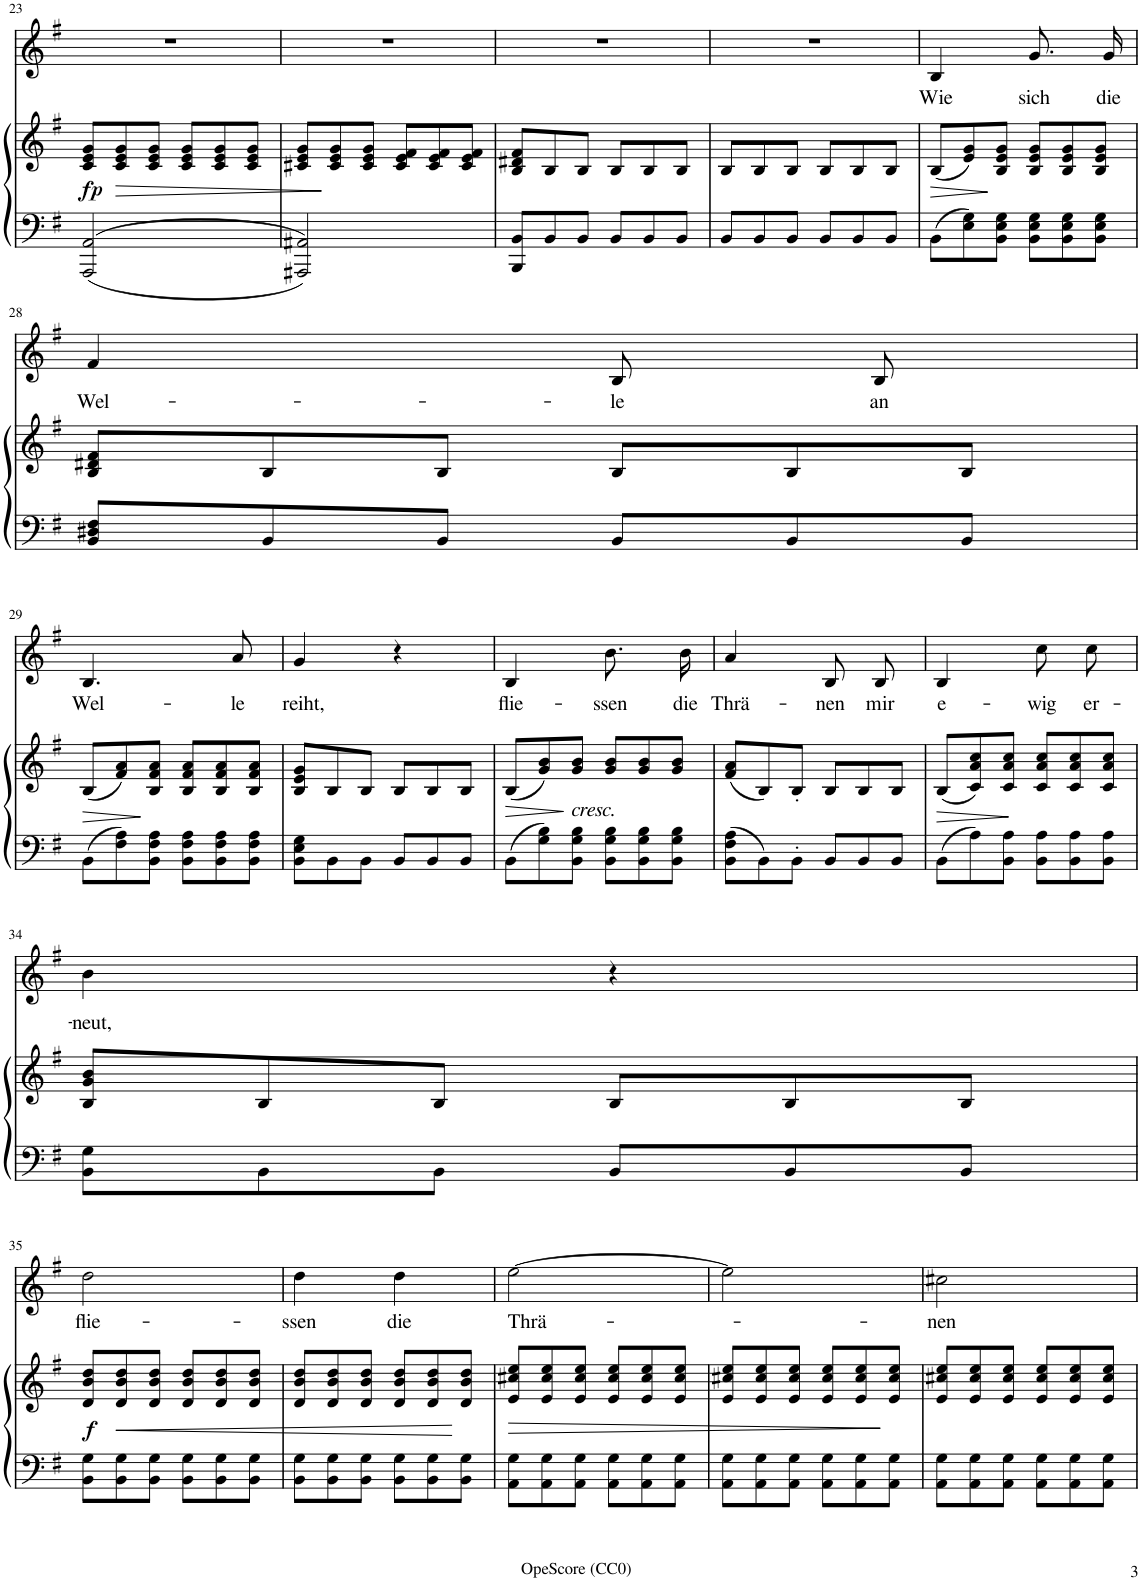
**kern	**kern	**dynam	**kern	**text
*part2	*part2	*part2	*part1	*part1
*staff3	*staff2	*staff2/3	*staff1	*staff1
*I"Piano	*	*	*I"Voice	*
*I'Pno	*	*	*	*
!!LO:PB:g=z
*clefF4	*clefG2	*	*clefG2	*
*k[f#]	*k[f#]	*	*k[f#]	*
*M2/4	*M2/4	*	*M2/4	*
*	*Xbrackettup	*	*	*
=23	=23	=23	=23	=23
!	!	!LO:DY:b	!	!
2AAA/ 2AA/	12c/ 12e/ 12g/L	fp	2r	.
!	!	!LO:HP:b	!	!
.	12c/ 12e/ 12g/	>	.	.
.	12c/ 12e/ 12g/J	.	.	.
.	12c/ 12e/ 12g/L	.	.	.
.	12c/ 12e/ 12g/	.	.	.
.	12c/ 12e/ 12g/J	.	.	.
=24	=24	=24	=24	=24
2AAA#X/ 2AA#X/	12c#X/ 12e/ 12g/L	.	2r	.
.	12c#/ 12e/ 12g/	]	.	.
.	12c#/ 12e/ 12g/J	.	.	.
.	12c#/ 12e/ 12f#/L	.	.	.
.	12c#/ 12e/ 12f#/	.	.	.
.	12c#/ 12e/ 12f#/J	.	.	.
=25	=25	=25	=25	=25
*Xbrackettup	*	*	*	*
12BBB/ 12BB/L	12B/ 12d#X/ 12f#/L	.	2r	.
12BB/	12B/	.	.	.
12BB/J	12B/J	.	.	.
12BB/L	12B/L	.	.	.
12BB/	12B/	.	.	.
12BB/J	12B/J	.	.	.
=26	=26	=26	=26	=26
12BB/L	12B/L	.	2r	.
12BB/	12B/	.	.	.
12BB/J	12B/J	.	.	.
12BB/L	12B/L	.	.	.
12BB/	12B/	.	.	.
12BB/J	12B/J	.	.	.
=27	=27	=27	=27	=27
!	!	!LO:HP:b	!	!LO:LY:b
12BB\L	(12B/L	>	4B/	Wie
12E\ 12G\	12e/ 12g/)	.	.	.
12BB\ 12E\ 12G\J	12B/ 12e/ 12g/J	]	.	.
!	!	!	!	!LO:LY:b
12BB\ 12E\ 12G\L	12B/ 12e/ 12g/L	.	8.g/L	sich
12BB\ 12E\ 12G\	12B/ 12e/ 12g/	.	.	.
12BB\ 12E\ 12G\J	12B/ 12e/ 12g/J	.	.	.
!	!	!	!	!LO:LY:b
.	.	.	16g/Jk	die
!!LO:LB:g=z
=28	=28	=28	=28	=28
!	!	!	!	!LO:LY:b
12BB/ 12D#X/ 12F#/L	12B/ 12d#X/ 12f#/L	.	4f#/	Wel-
12BB/	12B/	.	.	.
12BB/J	12B/J	.	.	.
!	!	!	!	!LO:LY:b
12BB/L	12B/L	.	8B/L	-le
12BB/	12B/	.	.	.
!	!	!	!	!LO:LY:b
.	.	.	8B/J	an
12BB/J	12B/J	.	.	.
!!LO:LB:g=z
=29	=29	=29	=29	=29
!	!	!LO:HP:b	!	!LO:LY:b
12BB\L	(12B/L	>	4.B/	Wel-
12F#\ 12A\	12f#/ 12a/)	.	.	.
12BB\ 12F#\ 12A\J	12B/ 12f#/ 12a/J	]	.	.
12BB\ 12F#\ 12A\L	12B/ 12f#/ 12a/L	.	.	.
12BB\ 12F#\ 12A\	12B/ 12f#/ 12a/	.	.	.
!	!	!	!	!LO:LY:b
.	.	.	8a/	-le
12BB\ 12F#\ 12A\J	12B/ 12f#/ 12a/J	.	.	.
=30	=30	=30	=30	=30
!	!	!	!	!LO:LY:b
12BB\ 12E\ 12G\L	12B/ 12e/ 12g/L	.	4g/	reiht,
12BB\	12B/	.	.	.
12BB\J	12B/J	.	.	.
12BB/L	12B/L	.	4r	.
12BB/	12B/	.	.	.
12BB/J	12B/J	.	.	.
=31	=31	=31	=31	=31
!	!	!LO:HP:b	!	!LO:LY:b
12BB\L	(12B/L	>	4B/	flie-
12G\ 12B\	12g/ 12b/)	.	.	.
!	!LO:TX:b:i:t=cresc.	!	!	!
12BB\ 12G\ 12B\J	12g/ 12b/J	]	.	.
!	!	!	!	!LO:LY:b
12BB\ 12G\ 12B\L	12g/ 12b/L	.	8.b\L	-ssen
12BB\ 12G\ 12B\	12g/ 12b/	.	.	.
12BB\ 12G\ 12B\J	12g/ 12b/J	.	.	.
!	!	!	!	!LO:LY:b
.	.	.	16b\Jk	die
=32	=32	=32	=32	=32
!	!	!	!	!LO:LY:b
12BB\ 12F#\ 12A\L	(12f#/ 12a/L	.	4a/	Thrä-
12BB\	12B/)	.	.	.
12BB'\J	12B'/J	.	.	.
!	!	!	!	!LO:LY:b
12BB/L	12B/L	.	8B/L	-nen
12BB/	12B/	.	.	.
!	!	!	!	!LO:LY:b
.	.	.	8B/J	mir
12BB/J	12B/J	.	.	.
=33	=33	=33	=33	=33
!	!	!LO:HP:b	!	!LO:LY:b
12BB\L	(12B/L	>	4B/	e-
12A\	12c/ 12a/ 12cc/)	.	.	.
12BB\ 12A\J	12c/ 12a/ 12cc/J	.	.	.
!	!	!	!	!LO:LY:b
12BB\ 12A\L	12c/ 12a/ 12cc/L	.	8cc\L	-wig
12BB\ 12A\	12c/ 12a/ 12cc/	.	.	.
!	!	!	!	!LO:LY:b
.	.	.	8cc\J	er-
12BB\ 12A\J	12c/ 12a/ 12cc/J	.	.	.
.	.	]	.	.
!!LO:LB:g=z
=34	=34	=34	=34	=34
!	!	!	!	!LO:LY:b
12BB\ 12G\L	12B/ 12g/ 12b/L	.	4b\	-neut,
12BB\	12B/	.	.	.
12BB\J	12B/J	.	.	.
12BB/L	12B/L	.	4r	.
12BB/	12B/	.	.	.
12BB/J	12B/J	.	.	.
!!LO:LB:g=z
=35	=35	=35	=35	=35
!	!	!LO:DY:b	!	!LO:LY:b
12BB\ 12G\L	12d/ 12b/ 12dd/L	f	2dd\	flie-
!	!	!LO:HP:b	!	!
12BB\ 12G\	12d/ 12b/ 12dd/	<	.	.
12BB\ 12G\J	12d/ 12b/ 12dd/J	.	.	.
12BB\ 12G\L	12d/ 12b/ 12dd/L	.	.	.
12BB\ 12G\	12d/ 12b/ 12dd/	.	.	.
12BB\ 12G\J	12d/ 12b/ 12dd/J	.	.	.
=36	=36	=36	=36	=36
!	!	!	!	!LO:LY:b
12BB\ 12G\L	12d/ 12b/ 12dd/L	.	4dd\	-ssen
12BB\ 12G\	12d/ 12b/ 12dd/	.	.	.
12BB\ 12G\J	12d/ 12b/ 12dd/J	.	.	.
!	!	!	!	!LO:LY:b
12BB\ 12G\L	12d/ 12b/ 12dd/L	.	4dd\	die
12BB\ 12G\	12d/ 12b/ 12dd/	.	.	.
12BB\ 12G\J	12d/ 12b/ 12dd/J	[	.	.
=37	=37	=37	=37	=37
!	!	!LO:HP:b	!	!LO:LY:b
12AA\ 12G\L	12e/ 12cc#X/ 12ee/L	>	[2ee\	Thrä-
12AA\ 12G\	12e/ 12cc#/ 12ee/	.	.	.
12AA\ 12G\J	12e/ 12cc#/ 12ee/J	.	.	.
12AA\ 12G\L	12e/ 12cc#/ 12ee/L	.	.	.
12AA\ 12G\	12e/ 12cc#/ 12ee/	.	.	.
12AA\ 12G\J	12e/ 12cc#/ 12ee/J	.	.	.
=38	=38	=38	=38	=38
12AA\ 12G\L	12e/ 12cc#X/ 12ee/L	.	2ee\]	.
12AA\ 12G\	12e/ 12cc#/ 12ee/	.	.	.
12AA\ 12G\J	12e/ 12cc#/ 12ee/J	.	.	.
12AA\ 12G\L	12e/ 12cc#/ 12ee/L	.	.	.
12AA\ 12G\	12e/ 12cc#/ 12ee/	.	.	.
12AA\ 12G\J	12e/ 12cc#/ 12ee/J	]	.	.
=39	=39	=39	=39	=39
!	!	!	!	!LO:LY:b
12AA\ 12G\L	12e/ 12cc#X/ 12ee/L	.	2cc#X\	-nen
12AA\ 12G\	12e/ 12cc#/ 12ee/	.	.	.
12AA\ 12G\J	12e/ 12cc#/ 12ee/J	.	.	.
12AA\ 12G\L	12e/ 12cc#/ 12ee/L	.	.	.
12AA\ 12G\	12e/ 12cc#/ 12ee/	.	.	.
12AA\ 12G\J	12e/ 12cc#/ 12ee/J	.	.	.
=	=	=	=	=
*-	*-	*-	*-	*-
